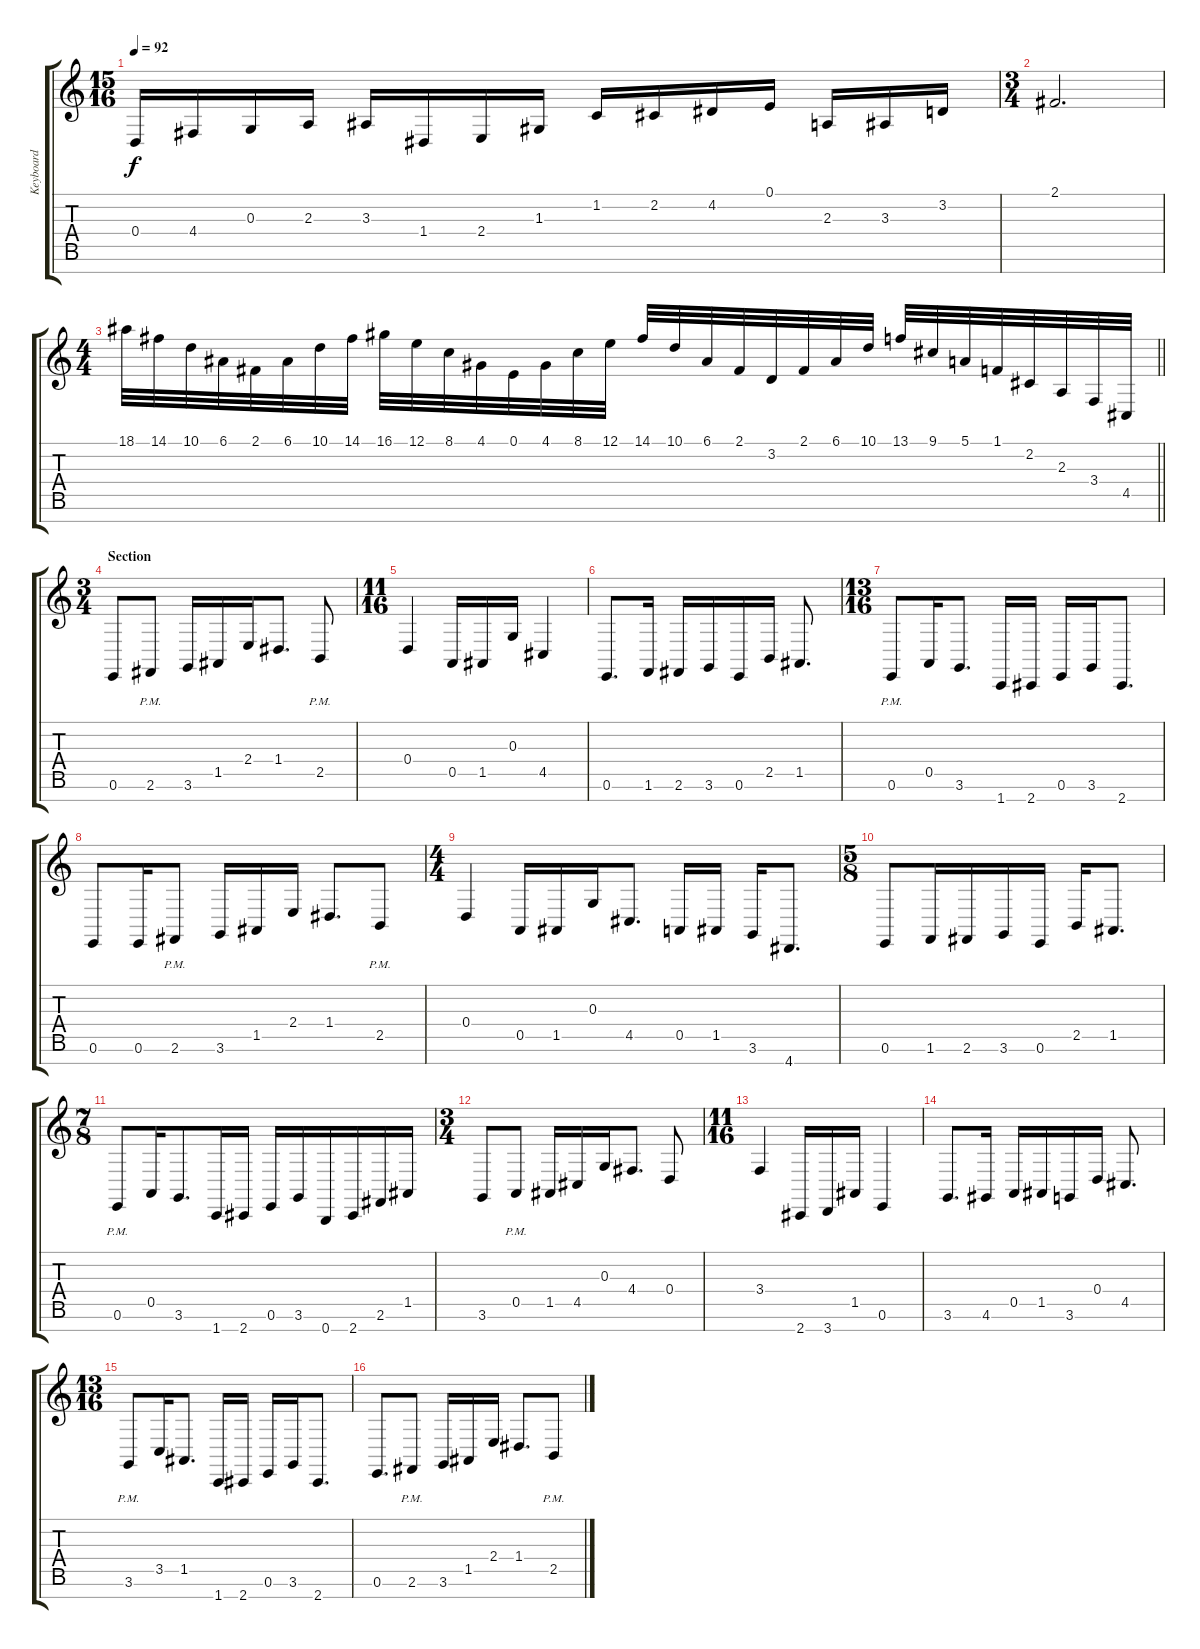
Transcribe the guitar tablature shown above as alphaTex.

\track ("Keyboard" "Keyboard") {instrument pad1newage}
\staff {score tabs}
\tuning (E4 B3 G3 D3 A2 E2 B1) {hide}
\ts (15 16)
\tempo 92
\clef g2
\ks c
0.4.16{dy f} 4.4.16 0.3.16 2.3.16 3.3.16 1.4.16 2.4.16 1.3.16 1.2.16 2.2.16 4.2.16 0.1.16 2.3.16 3.3.16 3.2.16 |
\ts (3 4)
2.1.2{d} |
\ts (4 4)
\barLineRight lightlight
18.1.32{instrument lead1square} 14.1.32 10.1.32 6.1.32 2.1.32 6.1.32 10.1.32 14.1.32 16.1.32 12.1.32 8.1.32 4.1.32 0.1.32 4.1.32 8.1.32 12.1.32 14.1.32 10.1.32 6.1.32 2.1.32 3.2.32 2.1.32 6.1.32 10.1.32 13.1.32 9.1.32 5.1.32 1.1.32 2.2.32 2.3.32 3.4.32 4.5.32 |
\ts (3 4)
\section ("" "Section")
0.6.8 2.6{pm}.8 3.6.16 1.5.16 2.4.16 1.4.8{d} 2.5{pm}.8 |
\ts (11 16)
0.4.4 0.5.16 1.5.16 0.3.16 4.5.4 |
0.6.8{d} 1.6.16 2.6.16 3.6.16 0.6.16 2.5.16 1.5.8{d} |
\ts (13 16)
0.6{pm}.8 0.5.16 3.6.8{d} 1.7.16 2.7.16 0.6.16 3.6.16 2.7.8{d} |
0.6.8 0.6.16 2.6{pm}.8 3.6.16 1.5.16 2.4.16 1.4.8{d} 2.5{pm}.8 |
\ts (4 4)
0.4.4 0.5.16 1.5.16 0.3.16 4.5.8{d} 0.5.16 1.5.16 3.6.16 4.7.8{d} |
\ts (5 8)
0.6.8 1.6.16 2.6.16 3.6.16 0.6.16 2.5.16 1.5.8{d} |
\ts (7 8)
0.6{pm}.8 0.5.16 3.6.8{d} 1.7.16 2.7.16 0.6.16 3.6.16 0.7.16 2.7.16 2.6.16 1.5.16 |
\ts (3 4)
3.6.8 0.5{pm}.8 1.5.16 4.5.16 0.3.16 4.4.8{d} 0.4.8 |
\ts (11 16)
3.4.4 2.7.16 3.7.16 1.5.16 0.6.4 |
3.6.8{d} 4.6.16 0.5.16 1.5.16 3.6.16 0.4.16 4.5.8{d} |
\ts (13 16)
3.6{pm}.8 3.5.16 1.5.8{d} 1.7.16 2.7.16 0.6.16 3.6.16 2.7.8{d} |
0.6.8{d} 2.6{pm}.8 3.6.16 1.5.16 2.4.16 1.4.8{d} 2.5{pm}.8
